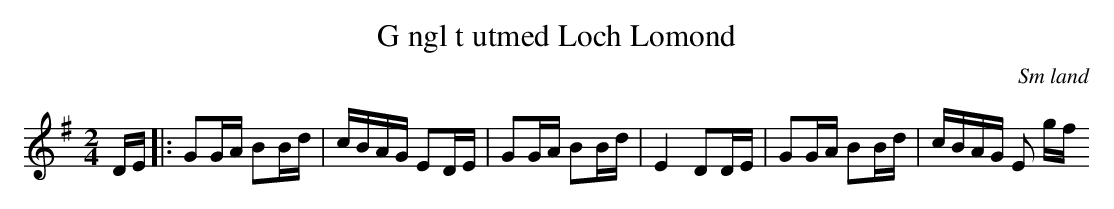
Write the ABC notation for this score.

X:1
T:G ngl t utmed Loch Lomond
O:Sm land
M:2/4
L:1/8
K:G
D/2E/2|:GG/2A/2 BB/2d/2 | c/2B/2A/2G/2 ED/2E/2 | GG/2A/2 BB/2d/2 | E2 DD/2E/2 | GG/2A/2 BB/2d/2 | c/2B/2A/2G/2 E g/2f/2
